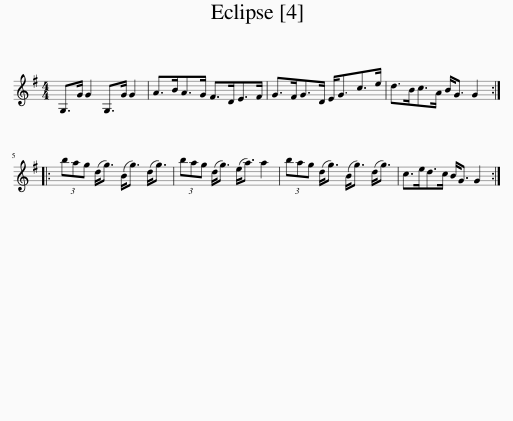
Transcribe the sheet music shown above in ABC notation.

X:1
L:1/8
M:4/4
I:linebreak $
K:G
V:1 treble
V:1
 G,>G G2 G,>G G2 | A>BA>G F>DE>F | G>FG>D E<Gc>e | d>Bc>A B<G G2 ::$ (3bag (d<g) (B<g) (d<g) | %5
 (3bag (d<g) (e<a) a2 | (3bag (d<g) (B<g) (d<g) | c>ed>c B<G G2 :| %8
